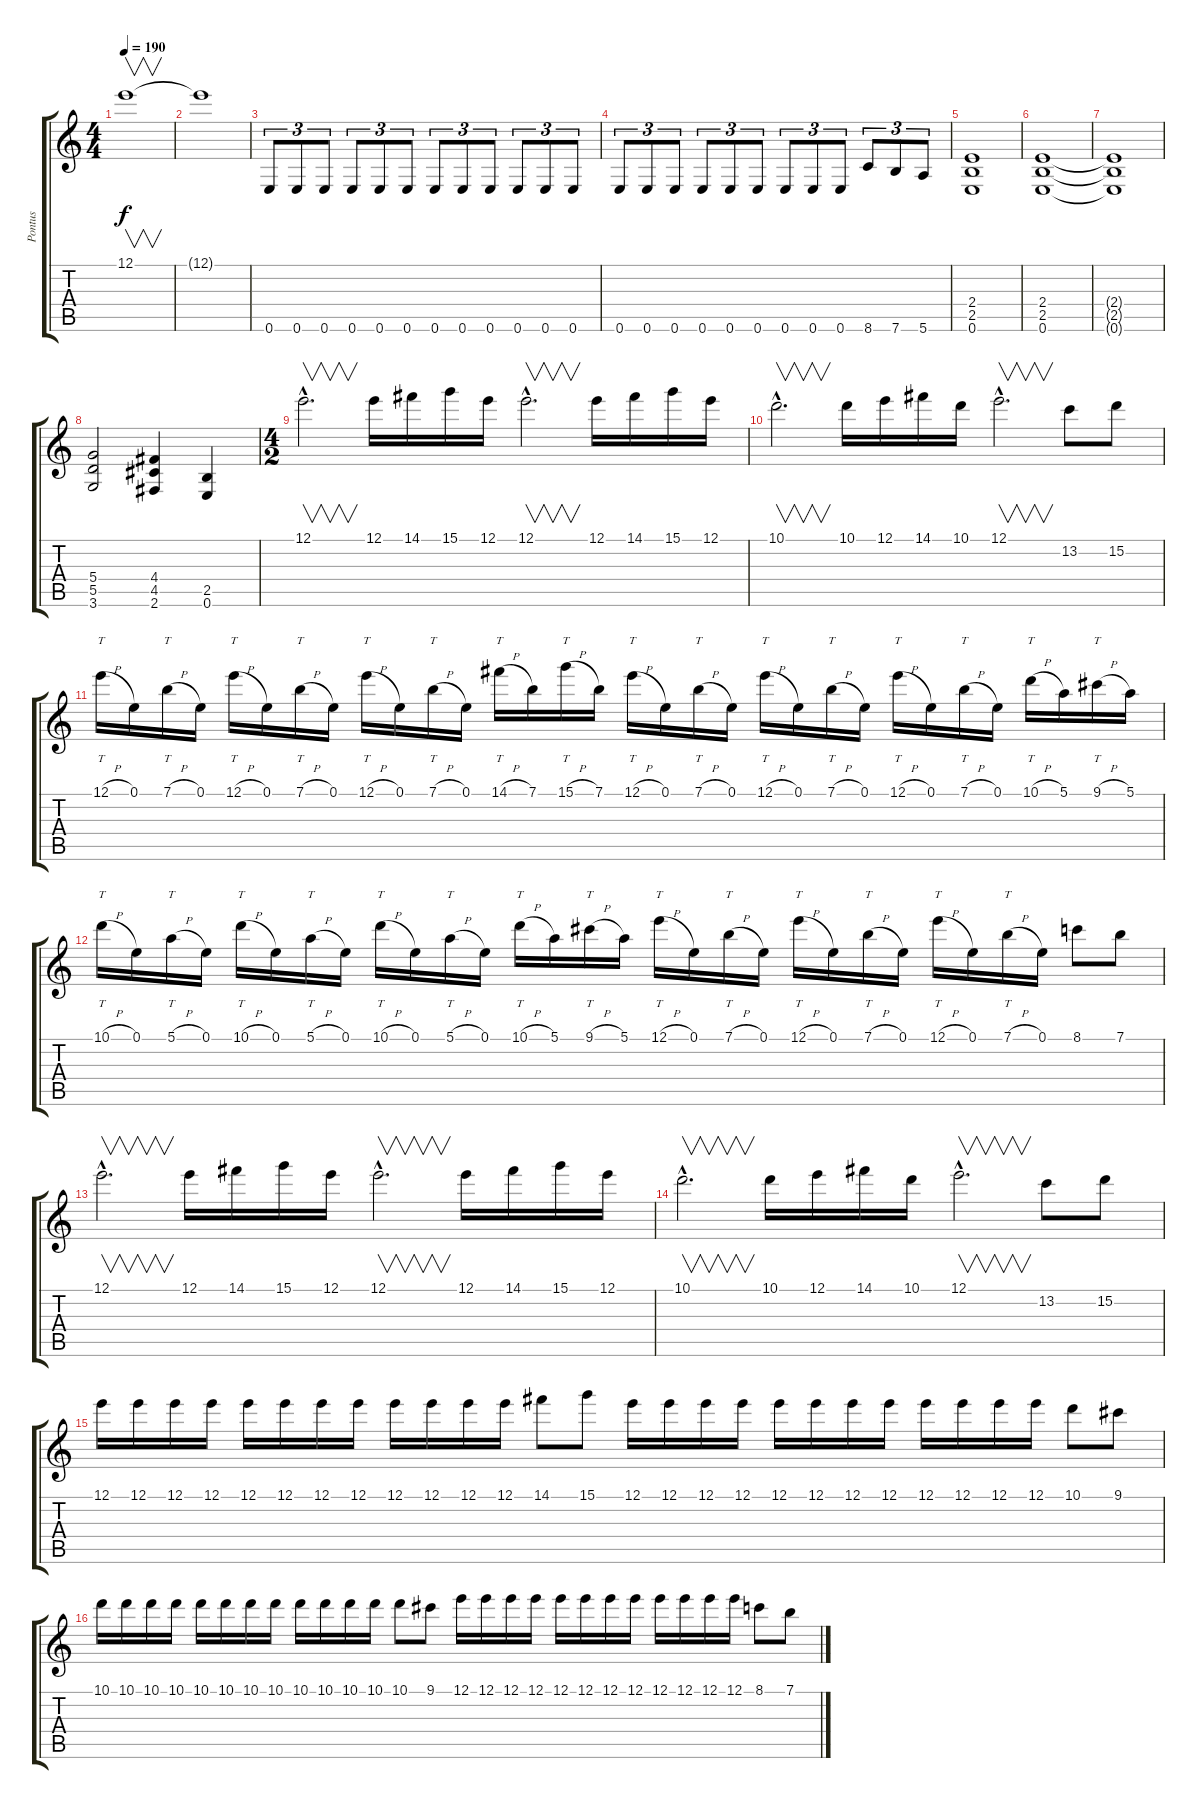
\track ("Pontus" "Pontus") {instrument distortionguitar}
\staff {score tabs}
\tuning (E4 B3 G3 D3 A2 E2) {hide}
\ts (4 4)
\tempo 190
\clef g2
\ks c
12.1.1{v dy f} |
12.1{t}.1 |
0.6.8{tu (3 2)} 0.6.8{tu (3 2)} 0.6.8{tu (3 2)} 0.6.8{tu (3 2)} 0.6.8{tu (3 2)} 0.6.8{tu (3 2)} 0.6.8{tu (3 2)} 0.6.8{tu (3 2)} 0.6.8{tu (3 2)} 0.6.8{tu (3 2)} 0.6.8{tu (3 2)} 0.6.8{tu (3 2)} |
0.6.8{tu (3 2)} 0.6.8{tu (3 2)} 0.6.8{tu (3 2)} 0.6.8{tu (3 2)} 0.6.8{tu (3 2)} 0.6.8{tu (3 2)} 0.6.8{tu (3 2)} 0.6.8{tu (3 2)} 0.6.8{tu (3 2)} 8.6.8{tu (3 2)} 7.6.8{tu (3 2)} 5.6.8{tu (3 2)} |
(2.4 2.5 0.6).1 |
(2.4 2.5 0.6).1 |
(2.4{t} 2.5{t} 0.6{t}).1 |
(5.4 5.5 3.6).2 (4.4 4.5 2.6).4 (2.5 0.6).4 |
\ts (4 2)
12.1{hac}.2{v d} 12.1.16 14.1.16 15.1.16 12.1.16 12.1{hac}.2{v d} 12.1.16 14.1.16 15.1.16 12.1.16 |
10.1{hac}.2{v d} 10.1.16 12.1.16 14.1.16 10.1.16 12.1{hac}.2{v d} 13.2.8 15.2.8 |
12.1{h}.16{tt} 0.1.16 7.1{h}.16{tt} 0.1.16 12.1{h}.16{tt} 0.1.16 7.1{h}.16{tt} 0.1.16 12.1{h}.16{tt} 0.1.16 7.1{h}.16{tt} 0.1.16 14.1{h}.16{tt} 7.1.16 15.1{h}.16{tt} 7.1.16 12.1{h}.16{tt} 0.1.16 7.1{h}.16{tt} 0.1.16 12.1{h}.16{tt} 0.1.16 7.1{h}.16{tt} 0.1.16 12.1{h}.16{tt} 0.1.16 7.1{h}.16{tt} 0.1.16 10.1{h}.16{tt} 5.1.16 9.1{h}.16{tt} 5.1.16 |
10.1{h}.16{tt} 0.1.16 5.1{h}.16{tt} 0.1.16 10.1{h}.16{tt} 0.1.16 5.1{h}.16{tt} 0.1.16 10.1{h}.16{tt} 0.1.16 5.1{h}.16{tt} 0.1.16 10.1{h}.16{tt} 5.1.16 9.1{h}.16{tt} 5.1.16 12.1{h}.16{tt} 0.1.16 7.1{h}.16{tt} 0.1.16 12.1{h}.16{tt} 0.1.16 7.1{h}.16{tt} 0.1.16 12.1{h}.16{tt} 0.1.16 7.1{h}.16{tt} 0.1.16 8.1.8 7.1.8 |
12.1{hac}.2{v d} 12.1.16 14.1.16 15.1.16 12.1.16 12.1{hac}.2{v d} 12.1.16 14.1.16 15.1.16 12.1.16 |
10.1{hac}.2{v d} 10.1.16 12.1.16 14.1.16 10.1.16 12.1{hac}.2{v d} 13.2.8 15.2.8 |
12.1.16 12.1.16 12.1.16 12.1.16 12.1.16 12.1.16 12.1.16 12.1.16 12.1.16 12.1.16 12.1.16 12.1.16 14.1.8 15.1.8 12.1.16 12.1.16 12.1.16 12.1.16 12.1.16 12.1.16 12.1.16 12.1.16 12.1.16 12.1.16 12.1.16 12.1.16 10.1.8 9.1.8 |
10.1.16 10.1.16 10.1.16 10.1.16 10.1.16 10.1.16 10.1.16 10.1.16 10.1.16 10.1.16 10.1.16 10.1.16 10.1.8 9.1.8 12.1.16 12.1.16 12.1.16 12.1.16 12.1.16 12.1.16 12.1.16 12.1.16 12.1.16 12.1.16 12.1.16 12.1.16 8.1.8 7.1.8
